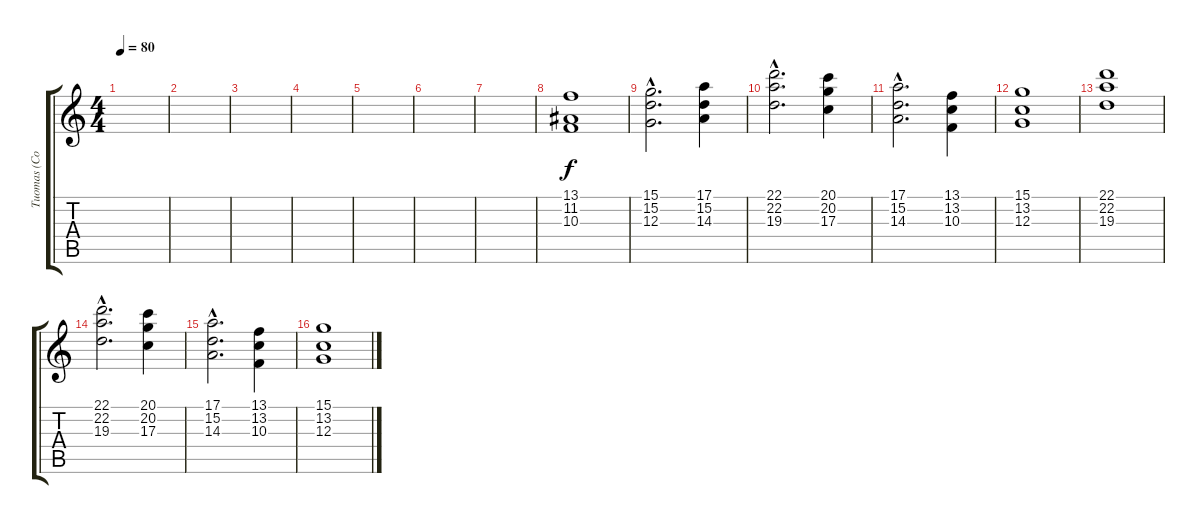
\track ("Tuomas (Cordes)" "Tuomas (Co") {instrument stringensemble1}
\staff {score tabs}
\tuning (E4 B3 G3 D3 A2 E2) {hide}
\ts (4 4)
\tempo 80
\clef g2
\ks c
|
|
|
|
|
|
|
(13.1 11.2 10.3).1{volume 9 instrument stringensemble1} |
(15.1{hac} 15.2{hac} 12.3{hac}).2{d volume 9} (17.1 15.2 14.3).4 |
(22.1{hac} 22.2{hac} 19.3{hac}).2{d volume 12} (20.1 20.2 17.3).4 |
(17.1{hac} 15.2{hac} 14.3{hac}).2{d volume 12} (13.1 13.2 10.3).4 |
(15.1 13.2 12.3).1{volume 12} |
(22.1 22.2 19.3).1{volume 12} |
(22.1{hac} 22.2{hac} 19.3{hac}).2{d volume 12} (20.1 20.2 17.3).4 |
(17.1{hac} 15.2{hac} 14.3{hac}).2{d volume 12} (13.1 13.2 10.3).4 |
(15.1 13.2 12.3).1{volume 12}
